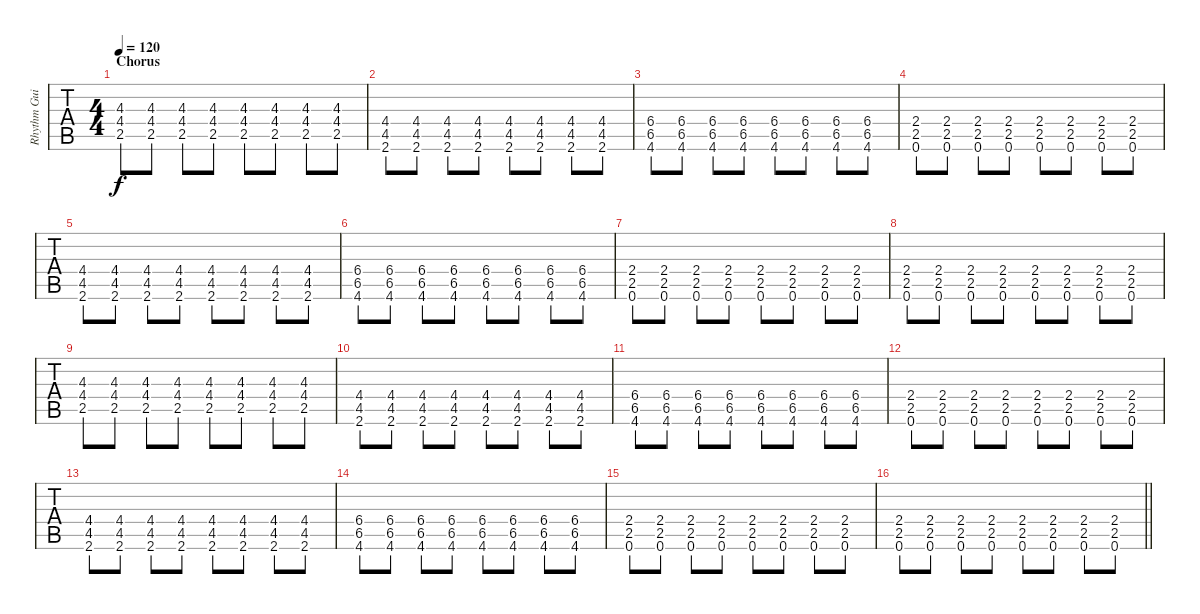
\track ("Rhythm Guitar" "Rhythm Gui") {instrument electricguitarclean}
\staff {tabs}
\tuning (E4 B3 G3 D3 A2 E2) {hide}
\ts (4 4)
\section ("" "Chorus")
\tempo 120
\clef g2
\ks b
(4.3 4.4 2.5).8{dy f} (4.3 4.4 2.5).8 (4.3 4.4 2.5).8 (4.3 4.4 2.5).8 (4.3 4.4 2.5).8 (4.3 4.4 2.5).8 (4.3 4.4 2.5).8 (4.3 4.4 2.5).8 |
(4.4 4.5 2.6).8 (4.4 4.5 2.6).8 (4.4 4.5 2.6).8 (4.4 4.5 2.6).8 (4.4 4.5 2.6).8 (4.4 4.5 2.6).8 (4.4 4.5 2.6).8 (4.4 4.5 2.6).8 |
(6.4 6.5 4.6).8 (6.4 6.5 4.6).8 (6.4 6.5 4.6).8 (6.4 6.5 4.6).8 (6.4 6.5 4.6).8 (6.4 6.5 4.6).8 (6.4 6.5 4.6).8 (6.4 6.5 4.6).8 |
(2.4 2.5 0.6).8 (2.4 2.5 0.6).8 (2.4 2.5 0.6).8 (2.4 2.5 0.6).8 (2.4 2.5 0.6).8 (2.4 2.5 0.6).8 (2.4 2.5 0.6).8 (2.4 2.5 0.6).8 |
(4.4 4.5 2.6).8 (4.4 4.5 2.6).8 (4.4 4.5 2.6).8 (4.4 4.5 2.6).8 (4.4 4.5 2.6).8 (4.4 4.5 2.6).8 (4.4 4.5 2.6).8 (4.4 4.5 2.6).8 |
(6.4 6.5 4.6).8 (6.4 6.5 4.6).8 (6.4 6.5 4.6).8 (6.4 6.5 4.6).8 (6.4 6.5 4.6).8 (6.4 6.5 4.6).8 (6.4 6.5 4.6).8 (6.4 6.5 4.6).8 |
(2.4 2.5 0.6).8 (2.4 2.5 0.6).8 (2.4 2.5 0.6).8 (2.4 2.5 0.6).8 (2.4 2.5 0.6).8 (2.4 2.5 0.6).8 (2.4 2.5 0.6).8 (2.4 2.5 0.6).8 |
(2.4 2.5 0.6).8 (2.4 2.5 0.6).8 (2.4 2.5 0.6).8 (2.4 2.5 0.6).8 (2.4 2.5 0.6).8 (2.4 2.5 0.6).8 (2.4 2.5 0.6).8 (2.4 2.5 0.6).8 |
(4.3 4.4 2.5).8 (4.3 4.4 2.5).8 (4.3 4.4 2.5).8 (4.3 4.4 2.5).8 (4.3 4.4 2.5).8 (4.3 4.4 2.5).8 (4.3 4.4 2.5).8 (4.3 4.4 2.5).8 |
(4.4 4.5 2.6).8 (4.4 4.5 2.6).8 (4.4 4.5 2.6).8 (4.4 4.5 2.6).8 (4.4 4.5 2.6).8 (4.4 4.5 2.6).8 (4.4 4.5 2.6).8 (4.4 4.5 2.6).8 |
(6.4 6.5 4.6).8 (6.4 6.5 4.6).8 (6.4 6.5 4.6).8 (6.4 6.5 4.6).8 (6.4 6.5 4.6).8 (6.4 6.5 4.6).8 (6.4 6.5 4.6).8 (6.4 6.5 4.6).8 |
(2.4 2.5 0.6).8 (2.4 2.5 0.6).8 (2.4 2.5 0.6).8 (2.4 2.5 0.6).8 (2.4 2.5 0.6).8 (2.4 2.5 0.6).8 (2.4 2.5 0.6).8 (2.4 2.5 0.6).8 |
(4.4 4.5 2.6).8 (4.4 4.5 2.6).8 (4.4 4.5 2.6).8 (4.4 4.5 2.6).8 (4.4 4.5 2.6).8 (4.4 4.5 2.6).8 (4.4 4.5 2.6).8 (4.4 4.5 2.6).8 |
(6.4 6.5 4.6).8 (6.4 6.5 4.6).8 (6.4 6.5 4.6).8 (6.4 6.5 4.6).8 (6.4 6.5 4.6).8 (6.4 6.5 4.6).8 (6.4 6.5 4.6).8 (6.4 6.5 4.6).8 |
(2.4 2.5 0.6).8 (2.4 2.5 0.6).8 (2.4 2.5 0.6).8 (2.4 2.5 0.6).8 (2.4 2.5 0.6).8 (2.4 2.5 0.6).8 (2.4 2.5 0.6).8 (2.4 2.5 0.6).8 |
\barLineRight lightlight
(2.4 2.5 0.6).8 (2.4 2.5 0.6).8 (2.4 2.5 0.6).8 (2.4 2.5 0.6).8 (2.4 2.5 0.6).8 (2.4 2.5 0.6).8 (2.4 2.5 0.6).8 (2.4 2.5 0.6).8
